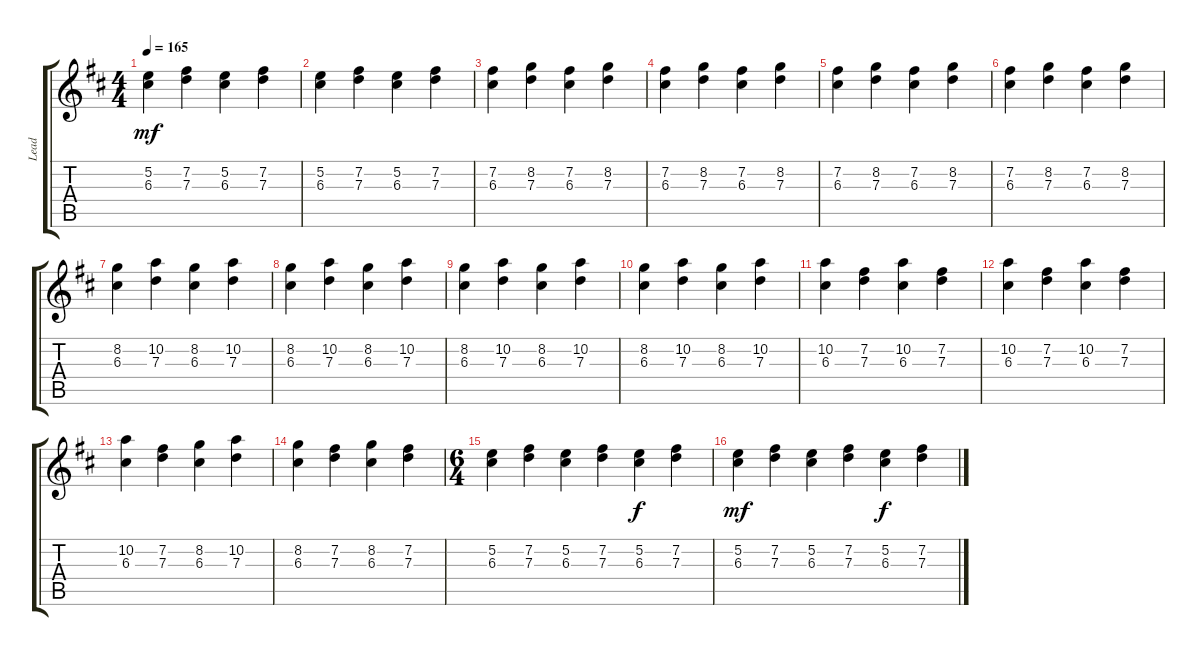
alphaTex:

\track ("Lead" "Lead") {instrument distortionguitar}
\staff {score tabs}
\tuning (E4 B3 G3 D3 A2 E2) {hide}
\ts (4 4)
\tempo 165
\clef g2
\ks bminor
(5.2 6.3).4{dy mf} (7.2 7.3).4 (5.2 6.3).4 (7.2 7.3).4 |
(5.2 6.3).4 (7.2 7.3).4 (5.2 6.3).4 (7.2 7.3).4 |
(7.2 6.3).4 (8.2 7.3).4 (7.2 6.3).4 (8.2 7.3).4 |
(7.2 6.3).4 (8.2 7.3).4 (7.2 6.3).4 (8.2 7.3).4 |
(7.2 6.3).4 (8.2 7.3).4 (7.2 6.3).4 (8.2 7.3).4 |
(7.2 6.3).4 (8.2 7.3).4 (7.2 6.3).4 (8.2 7.3).4 |
(8.2 6.3).4 (10.2 7.3).4 (8.2 6.3).4 (10.2 7.3).4 |
(8.2 6.3).4 (10.2 7.3).4 (8.2 6.3).4 (10.2 7.3).4 |
(8.2 6.3).4 (10.2 7.3).4 (8.2 6.3).4 (10.2 7.3).4 |
(8.2 6.3).4 (10.2 7.3).4 (8.2 6.3).4 (10.2 7.3).4 |
(10.2 6.3).4 (7.2 7.3).4 (10.2 6.3).4 (7.2 7.3).4 |
(10.2 6.3).4 (7.2 7.3).4 (10.2 6.3).4 (7.2 7.3).4 |
(10.2 6.3).4 (7.2 7.3).4 (8.2 6.3).4 (10.2 7.3).4 |
(8.2 6.3).4 (7.2 7.3).4 (8.2 6.3).4 (7.2 7.3).4 |
\ts (6 4)
(5.2 6.3).4 (7.2 7.3).4 (5.2 6.3).4 (7.2 7.3).4 (5.2 6.3).4{dy f} (7.2 7.3).4 |
(5.2 6.3).4{dy mf} (7.2 7.3).4 (5.2 6.3).4 (7.2 7.3).4 (5.2 6.3).4{dy f} (7.2 7.3).4
